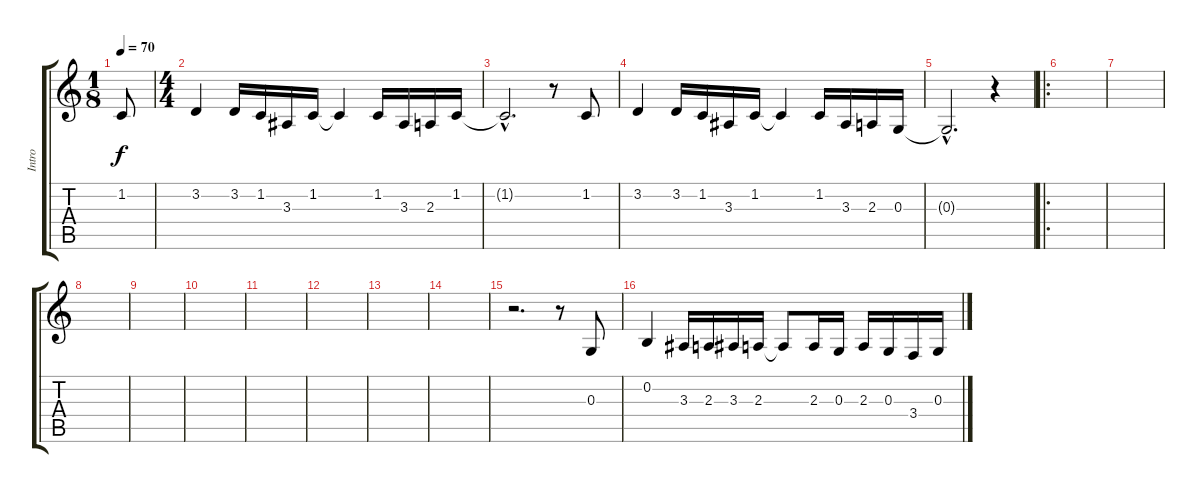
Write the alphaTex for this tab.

\track ("Intro" "Intro") {instrument stringensemble1}
\staff {score tabs}
\tuning (E4 B3 G3 D3 A2 E2) {hide}
\ts (1 8)
\tempo 70
\clef g2
\ks c
1.2.8{dy f instrument stringensemble1} |
\ts (4 4)
3.2.4 3.2.16 1.2.16 3.3.16 1.2.16 1.2{t}.4 1.2.16 3.3.16 2.3.16 1.2.16 |
1.2{hac t}.2{d} r.8 1.2.8 |
3.2.4 3.2.16 1.2.16 3.3.16 1.2.16 1.2{t}.4 1.2.16 3.3.16 2.3.16 0.3.16 |
0.3{hac t}.2{d} r.4 |
\ro
|
|
|
|
|
|
|
|
|
r.2{d} r.8 0.3.8 |
0.2.4 3.3.16 2.3.16 3.3.16 2.3.16 2.3{t}.8 2.3.16 0.3.16 2.3.16 0.3.16 3.4.16 0.3.16
